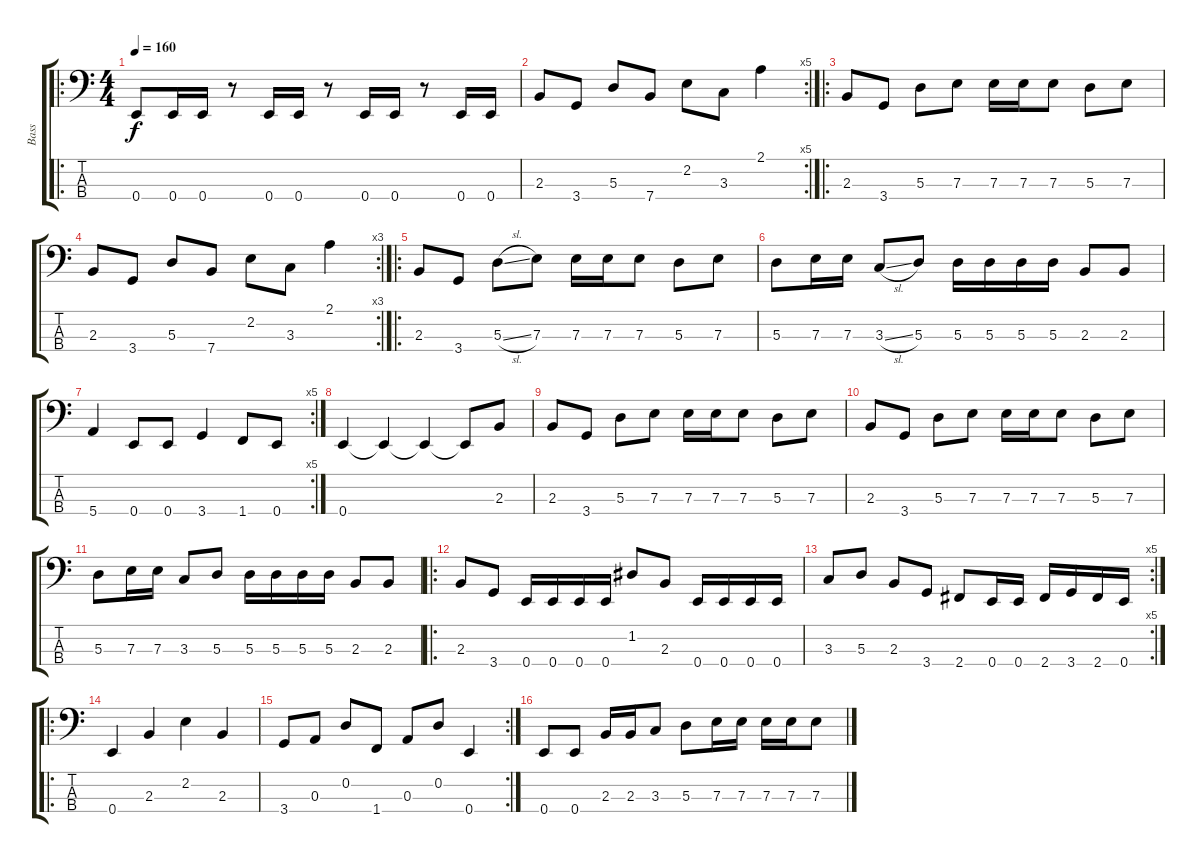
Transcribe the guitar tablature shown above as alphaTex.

\track ("Bass" "Bass") {instrument electricbasspick}
\staff {score tabs}
\tuning (G2 D2 A1 E1) {hide}
\ro
\ts (4 4)
\tempo 160
\clef f4
\ks c
0.4.8{dy f instrument electricbasspick} 0.4.16 0.4.16 r.8 0.4.16 0.4.16 r.8 0.4.16 0.4.16 r.8 0.4.16 0.4.16 |
\rc 5
2.3.8 3.4.8 5.3.8 7.4.8 2.2.8 3.3.8 2.1.4 |
\ro
2.3.8 3.4.8 5.3.8 7.3.8 7.3.16 7.3.16 7.3.8 5.3.8 7.3.8 |
\rc 3
2.3.8 3.4.8 5.3.8 7.4.8 2.2.8 3.3.8 2.1.4 |
\ro
2.3.8 3.4.8 5.3{sl}.8 7.3.8 7.3.16 7.3.16 7.3.8 5.3.8 7.3.8 |
5.3.8 7.3.16 7.3.16 3.3{sl}.8 5.3.8 5.3.16 5.3.16 5.3.16 5.3.16 2.3.8 2.3.8 |
\rc 5
5.4.4 0.4.8 0.4.8 3.4.4 1.4.8 0.4.8 |
0.4.4 0.4{t}.4 0.4{t}.4 0.4{t}.8 2.3.8 |
2.3.8 3.4.8 5.3.8 7.3.8 7.3.16 7.3.16 7.3.8 5.3.8 7.3.8 |
2.3.8 3.4.8 5.3.8 7.3.8 7.3.16 7.3.16 7.3.8 5.3.8 7.3.8 |
5.3.8 7.3.16 7.3.16 3.3.8 5.3.8 5.3.16 5.3.16 5.3.16 5.3.16 2.3.8 2.3.8 |
\ro
2.3.8 3.4.8 0.4.16 0.4.16 0.4.16 0.4.16 1.2.8 2.3.8 0.4.16 0.4.16 0.4.16 0.4.16 |
\rc 5
3.3.8 5.3.8 2.3.8 3.4.8 2.4.8 0.4.16 0.4.16 2.4.16 3.4.16 2.4.16 0.4.16 |
\ro
0.4.4 2.3.4 2.2.4 2.3.4 |
\rc 2
3.4.8 0.3.8 0.2.8 1.4.8 0.3.8 0.2.8 0.4.4 |
0.4.8 0.4.8 2.3.16 2.3.16 3.3.8 5.3.8 7.3.16 7.3.16 7.3.16 7.3.16 7.3.8
